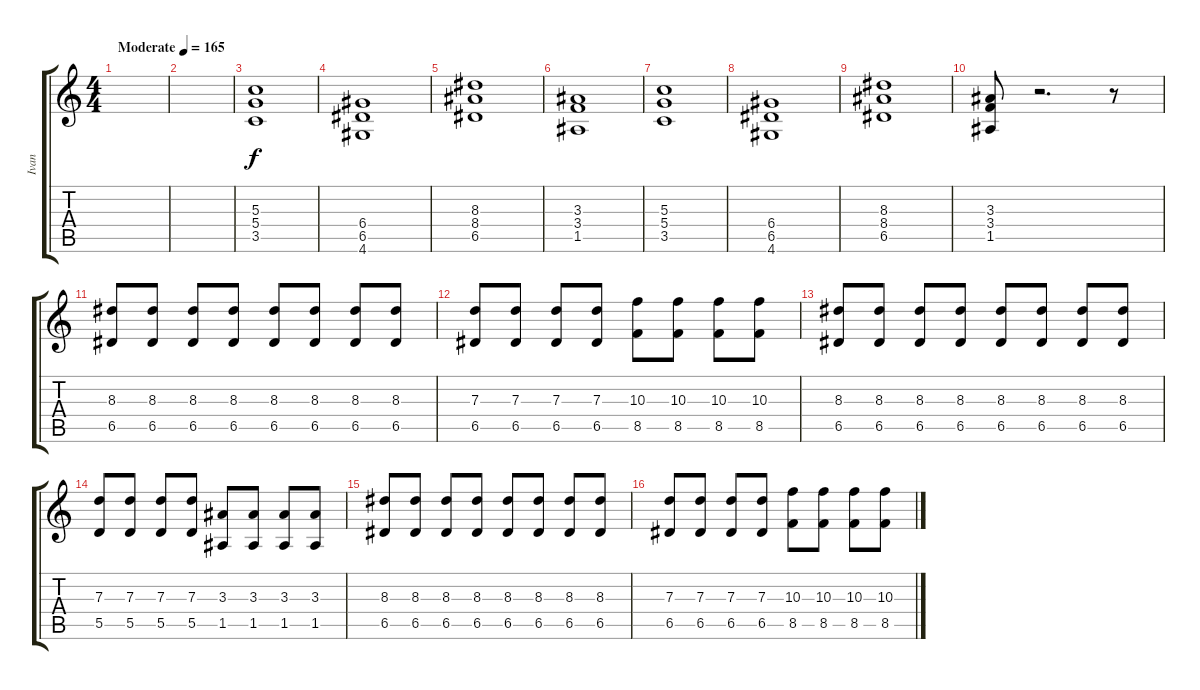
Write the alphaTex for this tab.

\track ("Ivan" "Ivan") {instrument distortionguitar}
\staff {score tabs}
\tuning (E4 B3 G3 D3 A2 E2) {hide}
\ts (4 4)
\tempo (165 "Moderate")
\clef g2
\ks c
|
|
(5.3 5.4 3.5).1 |
(6.4 6.5 4.6).1 |
(8.3 8.4 6.5).1 |
(3.3 3.4 1.5).1 |
(5.3 5.4 3.5).1 |
(6.4 6.5 4.6).1 |
(8.3 8.4 6.5).1 |
(3.3 3.4 1.5).8 r.2{d} r.8 |
(8.3 6.5).8 (8.3 6.5).8 (8.3 6.5).8 (8.3 6.5).8 (8.3 6.5).8 (8.3 6.5).8 (8.3 6.5).8 (8.3 6.5).8 |
(7.3 6.5).8 (7.3 6.5).8 (7.3 6.5).8 (7.3 6.5).8 (10.3 8.5).8 (10.3 8.5).8 (10.3 8.5).8 (10.3 8.5).8 |
(8.3 6.5).8 (8.3 6.5).8 (8.3 6.5).8 (8.3 6.5).8 (8.3 6.5).8 (8.3 6.5).8 (8.3 6.5).8 (8.3 6.5).8 |
(7.3 5.5).8 (7.3 5.5).8 (7.3 5.5).8 (7.3 5.5).8 (3.3 1.5).8 (3.3 1.5).8 (3.3 1.5).8 (3.3 1.5).8 |
(8.3 6.5).8 (8.3 6.5).8 (8.3 6.5).8 (8.3 6.5).8 (8.3 6.5).8 (8.3 6.5).8 (8.3 6.5).8 (8.3 6.5).8 |
(7.3 6.5).8 (7.3 6.5).8 (7.3 6.5).8 (7.3 6.5).8 (10.3 8.5).8 (10.3 8.5).8 (10.3 8.5).8 (10.3 8.5).8
